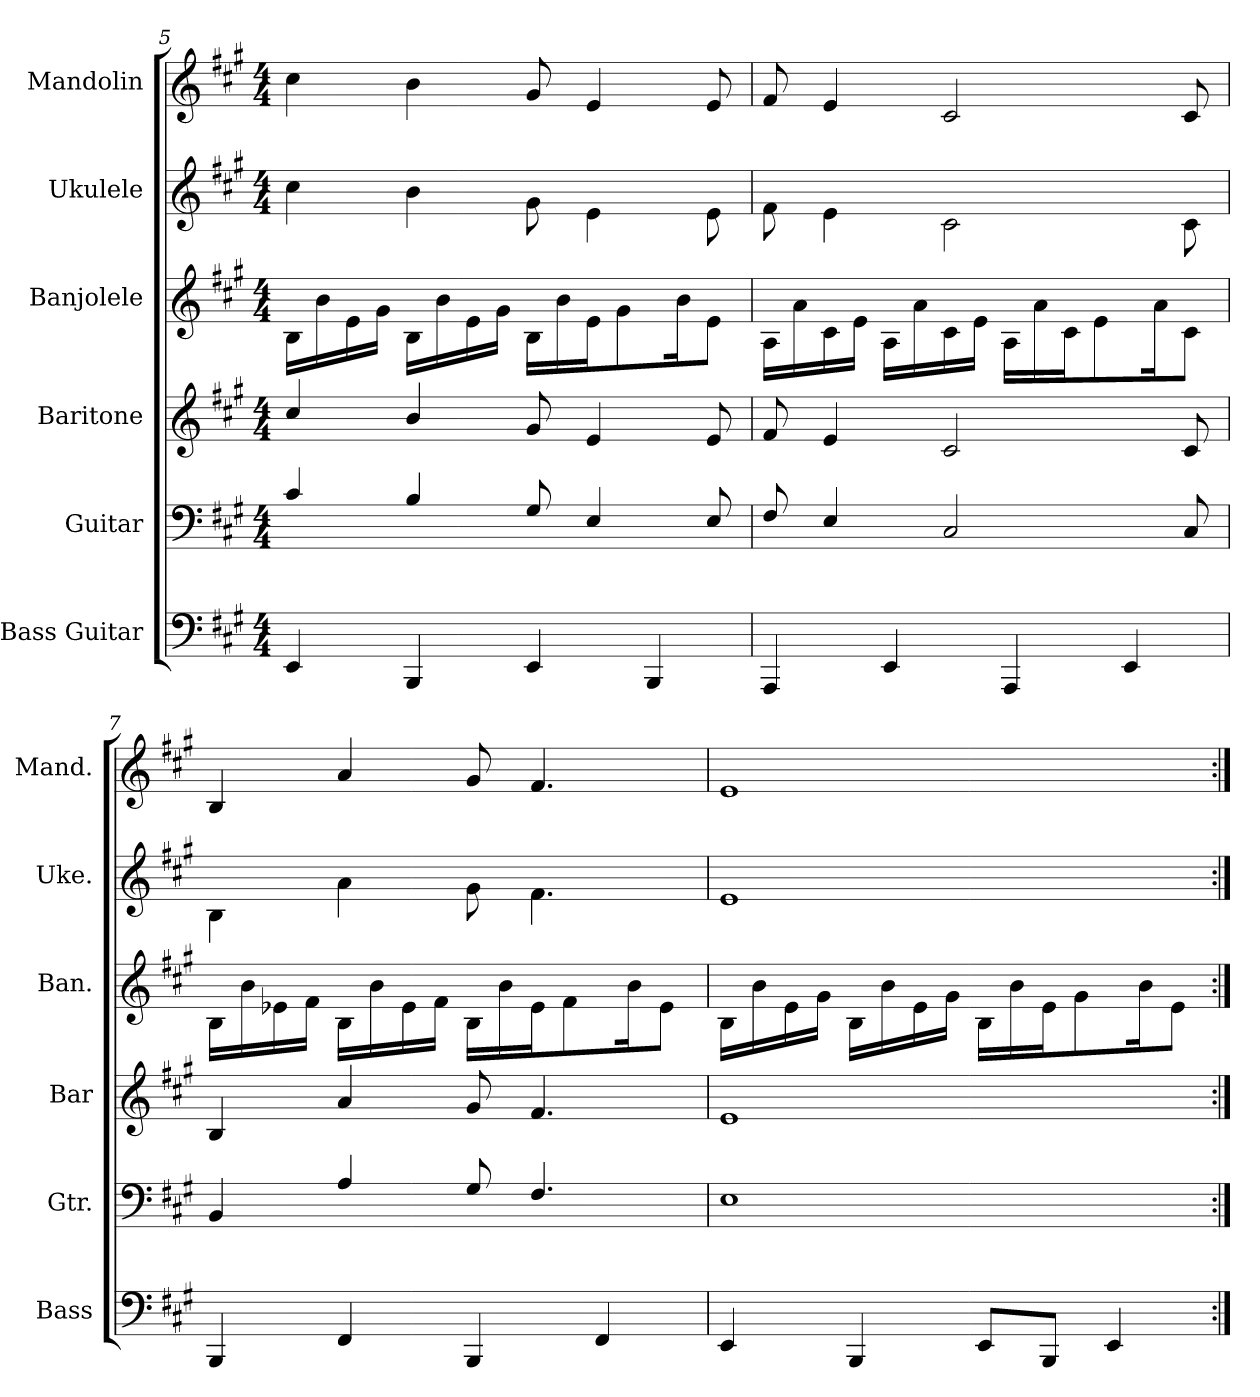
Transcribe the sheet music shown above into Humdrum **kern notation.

**kern	**kern	**kern	**kern	**kern	**kern
*part6	*part5	*part4	*part3	*part2	*part1
*staff6	*staff5	*staff4	*staff3	*staff2	*staff1
*I"Bass Guitar	*I"Guitar	*I"Baritone	*I"Banjolele	*I"Ukulele	*I"Mandolin
*I'Bass	*I'Gtr.	*I'Bar	*I'Ban.	*I'Uke.	*I'Mand.
*	*	*	*	*	*clefG2
*k[f#c#g#]	*k[f#c#g#]	*k[f#c#g#]	*k[f#c#g#]	*k[f#c#g#]	*k[f#c#g#]
*A:	*A:	*A:	*A:	*A:	*A:
*M4/4	*M4/4	*M4/4	*M4/4	*M4/4	*M4/4
=5	=5	=5	=5	=5	=5
4EEi/	4c#j/	4cc#j/	16BZ\LL	4cc#j\	4cc#j\
.	.	.	16bZ\	.	.
.	.	.	16eZ\	.	.
.	.	.	16g#Z\JJ	.	.
4BBBi/	4Bj/	4bj/	16BZ\LL	4bj\	4bj\
.	.	.	16bZ\	.	.
.	.	.	16eZ\	.	.
.	.	.	16g#Z\JJ	.	.
4EEi/	8G#j/	8g#j/	16BZ\LL	8g#j\	8g#j/
.	.	.	16bZ\	.	.
.	4Ej/	4ej/	16eZ\J	4ej\	4ej/
.	.	.	8g#Z\	.	.
4BBBi/	.	.	.	.	.
.	.	.	16bZ\k	.	.
.	8Ej/	8ej/	8eZ\J	8ej\	8ej/
!!LO:PB:g=z
=6	=6	=6	=6	=6	=6
4AAAi/	8F#j/	8f#j/	16AZ\LL	8f#j\	8f#j/
.	.	.	16aZ\	.	.
.	4Ej/	4ej/	16c#Z\	4ej\	4ej/
.	.	.	16eZ\JJ	.	.
4EEi/	.	.	16AZ\LL	.	.
.	.	.	16aZ\	.	.
.	2C#j/	2c#j/	16c#Z\	2c#j\	2c#j/
.	.	.	16eZ\JJ	.	.
4AAAi/	.	.	16AZ\LL	.	.
.	.	.	16aZ\	.	.
.	.	.	16c#Z\J	.	.
.	.	.	8eZ\	.	.
4EEi/	.	.	.	.	.
.	.	.	16aZ\k	.	.
.	8C#j/	8c#j/	8c#Z\J	8c#j\	8c#j/
=7	=7	=7	=7	=7	=7
4BBBi/	4BBj/	4Bj/	16BZ\LL	4Bj\	4Bj/
.	.	.	16bZ\	.	.
.	.	.	16e-Z\	.	.
.	.	.	16f#Z\JJ	.	.
4FF#i/	4Aj/	4aj/	16BZ\LL	4aj\	4aj/
.	.	.	16bZ\	.	.
.	.	.	16e-Z\	.	.
.	.	.	16f#Z\JJ	.	.
4BBBi/	8G#j/	8g#j/	16BZ\LL	8g#j\	8g#j/
.	.	.	16bZ\	.	.
.	4.F#j/	4.f#j/	16e-Z\J	4.f#j\	4.f#j/
.	.	.	8f#Z\	.	.
4FF#i/	.	.	.	.	.
.	.	.	16bZ\k	.	.
.	.	.	8e-Z\J	.	.
=8	=8	=8	=8	=8	=8
4EEi/	1Ej	1ej	16BZ\LL	1ej	1ej
.	.	.	16bZ\	.	.
.	.	.	16eZ\	.	.
.	.	.	16g#Z\JJ	.	.
4BBBi/	.	.	16BZ\LL	.	.
.	.	.	16bZ\	.	.
.	.	.	16eZ\	.	.
.	.	.	16g#Z\JJ	.	.
8EEi/L	.	.	16BZ\LL	.	.
.	.	.	16bZ\	.	.
8BBBi/J	.	.	16eZ\J	.	.
.	.	.	8g#Z\	.	.
4EEi/	.	.	.	.	.
.	.	.	16bZ\k	.	.
.	.	.	8eZ\J	.	.
=:|!	=:|!	=:|!	=:|!	=:|!	=:|!
*-	*-	*-	*-	*-	*-
